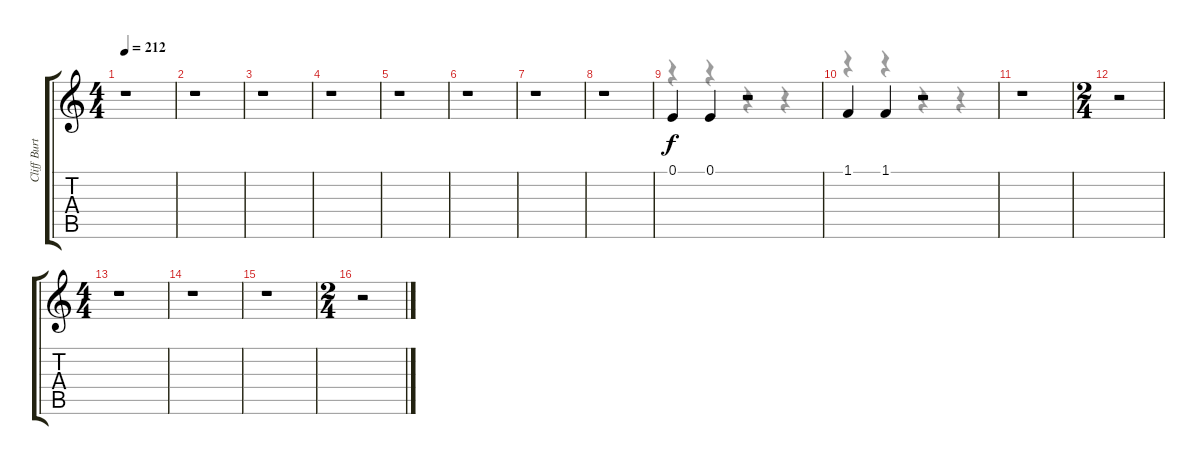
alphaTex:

\track ("Cliff Burton (Backing Vocals)" "Cliff Burt") {instrument tenorsax}
\staff {score tabs}
\tuning (E4 B3 G3 D3 A2 E2) {hide}
\voice
\ts (4 4)
\tempo 212
\clef g2
\ks c
r.1{dy f} |
r.1 |
r.1 |
r.1 |
r.1 |
r.1 |
r.1 |
r.1 |
0.1.4 0.1.4 r.2 |
1.1.4 1.1.4 r.2 |
r.1 |
\ts (2 4)
r.2 |
\ts (4 4)
r.1 |
r.1 |
r.1 |
\ts (2 4)
r.2
\voice
\clef g2
\ottava regular
\simile none
\ks c
|
|
|
|
|
|
|
|
r.4 r.4 r.4 r.4 |
r.4 r.4 r.4 r.4 |
|
|
|
|
|
